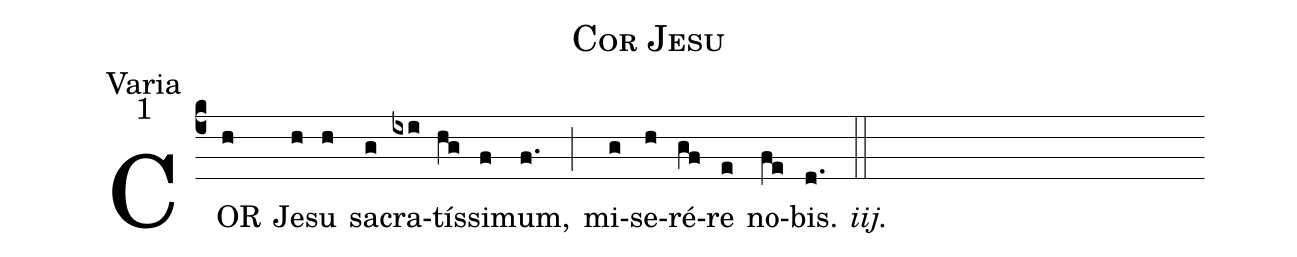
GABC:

name:Cor Jesu;
office-part:Varia;
mode:1;
%%
(c4) COR(h) Je(h)su(h) sa(g)cra(ixi)tís(hg)si(f)mum,(f.) (;) mi(g)se(h)ré(gf)re(e) no(fe)bis.(d.) <i>iij.</i>(::)
